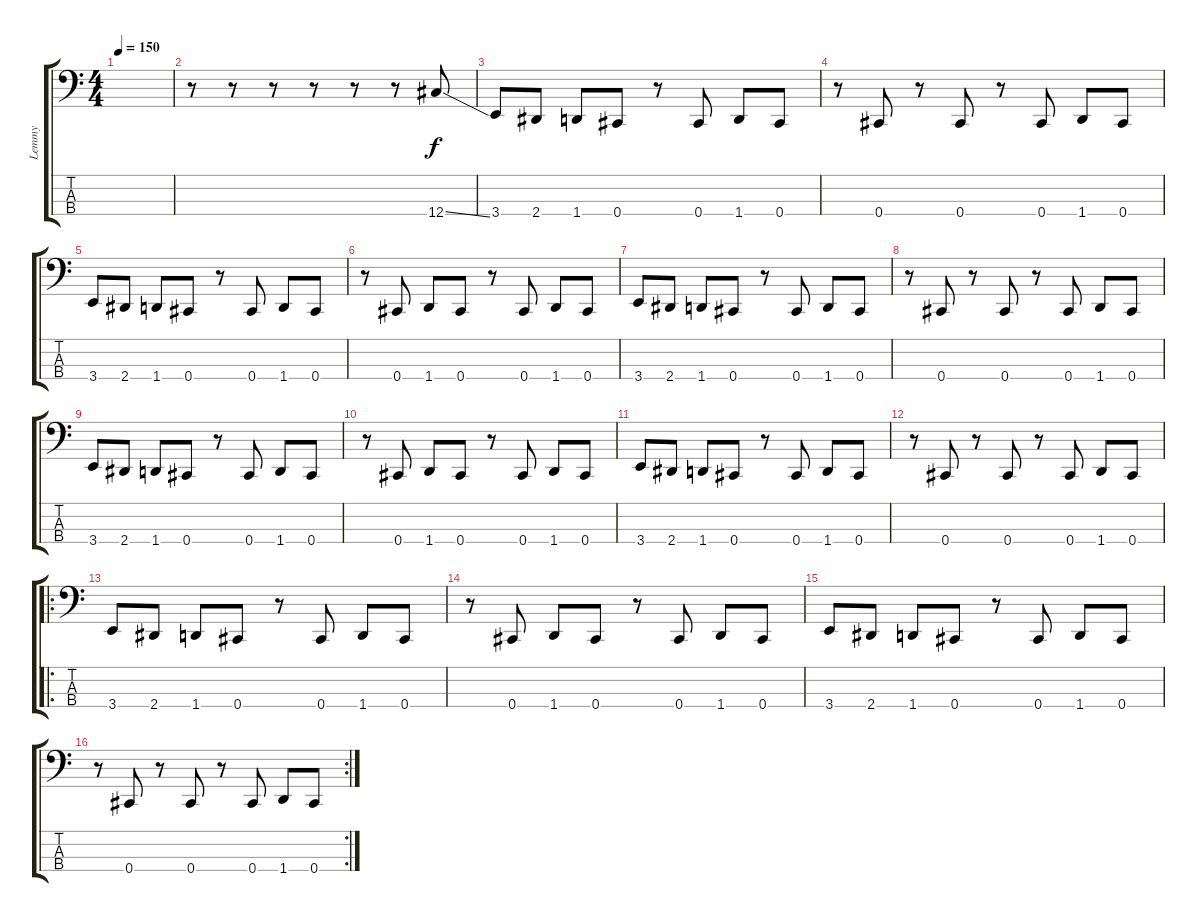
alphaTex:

\track ("Lemmy" "Lemmy") {instrument overdrivenguitar}
\staff {score tabs}
\tuning (Gb2 Db2 Ab1 Db1) {hide}
\ts (4 4)
\tempo 150
\clef f4
\ks c
|
r.8 r.8 r.8 r.8 r.8 r.8 12.4{ss}.8 |
3.4.8 2.4.8 1.4.8 0.4.8 r.8 0.4.8 1.4.8 0.4.8 |
r.8 0.4.8 r.8 0.4.8 r.8 0.4.8 1.4.8 0.4.8 |
3.4.8 2.4.8 1.4.8 0.4.8 r.8 0.4.8 1.4.8 0.4.8 |
r.8 0.4.8 1.4.8 0.4.8 r.8 0.4.8 1.4.8 0.4.8 |
3.4.8 2.4.8 1.4.8 0.4.8 r.8 0.4.8 1.4.8 0.4.8 |
r.8 0.4.8 r.8 0.4.8 r.8 0.4.8 1.4.8 0.4.8 |
3.4.8 2.4.8 1.4.8 0.4.8 r.8 0.4.8 1.4.8 0.4.8 |
r.8 0.4.8 1.4.8 0.4.8 r.8 0.4.8 1.4.8 0.4.8 |
3.4.8 2.4.8 1.4.8 0.4.8 r.8 0.4.8 1.4.8 0.4.8 |
r.8 0.4.8 r.8 0.4.8 r.8 0.4.8 1.4.8 0.4.8 |
\ro
3.4.8 2.4.8 1.4.8 0.4.8 r.8 0.4.8 1.4.8 0.4.8 |
r.8 0.4.8 1.4.8 0.4.8 r.8 0.4.8 1.4.8 0.4.8 |
3.4.8 2.4.8 1.4.8 0.4.8 r.8 0.4.8 1.4.8 0.4.8 |
\rc 2
r.8 0.4.8 r.8 0.4.8 r.8 0.4.8 1.4.8 0.4.8
